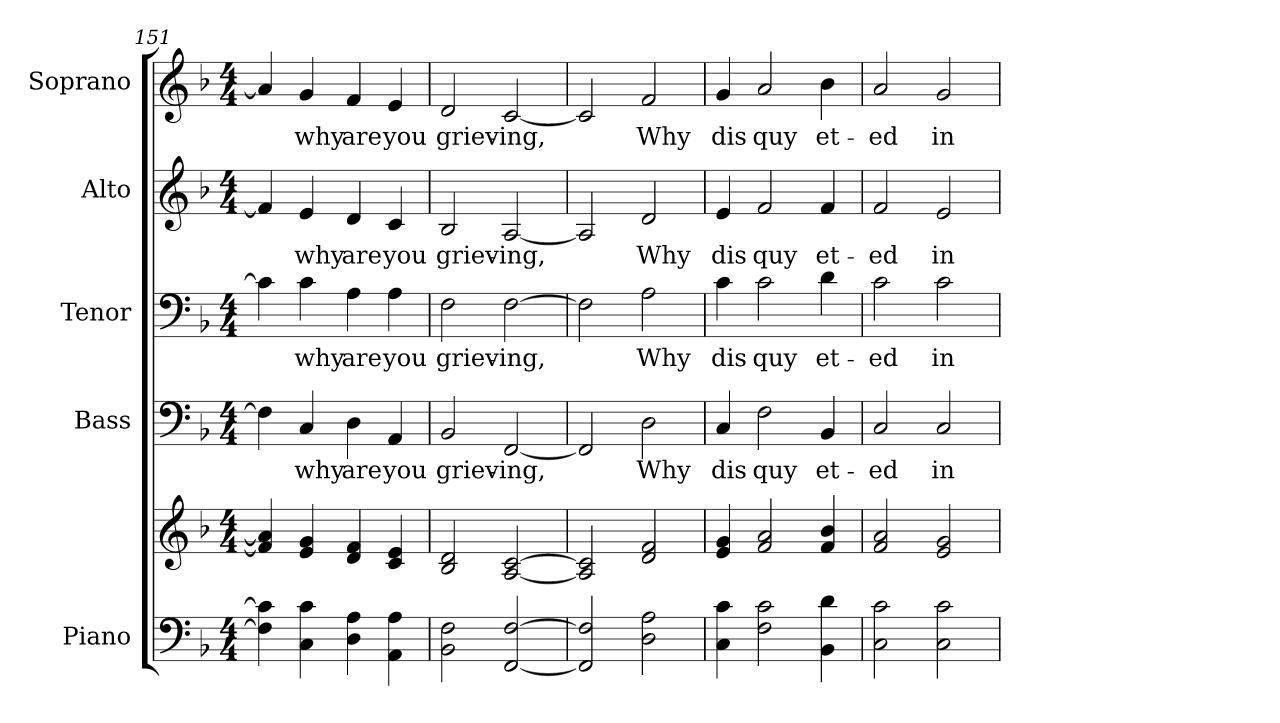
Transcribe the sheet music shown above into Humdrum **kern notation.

**kern	**kern	**kern	**text	**kern	**text	**kern	**text	**kern	**text
*part5	*part5	*part4	*part4	*part3	*part3	*part2	*part2	*part1	*part1
*staff6	*staff5	*staff4	*staff4	*staff3	*staff3	*staff2	*staff2	*staff1	*staff1
*I"Piano	*	*I"Bass	*	*I"Tenor	*	*I"Alto	*	*I"Soprano	*
*I'Pno.	*	*I'B.	*	*I'T.	*	*I'A.	*	*I'S.	*
!!LO:PB:g=z
*clefF4	*clefG2	*clefF4	*	*clefF4	*	*clefG2	*	*clefG2	*
*k[b-]	*k[b-]	*k[b-]	*	*k[b-]	*	*k[b-]	*	*k[b-]	*
*F:	*F:	*F:	*	*F:	*	*F:	*	*F:	*
*M4/4	*M4/4	*M4/4	*	*M4/4	*	*M4/4	*	*M4/4	*
=151	=151	=151	=151	=151	=151	=151	=151	=151	=151
4Fi\] 4ci]	4fi/] 4ai]	4Fi\]	.	4ci\]	.	4fi/]	.	4ai/]	.
!	!	!	!LO:LY:b:color=#000000	!	!	!	!	!	!
!	!	!	!	!	!LO:LY:b:color=#000000	!	!	!	!
!	!	!	!	!	!	!	!LO:LY:b:color=#000000	!	!
!	!	!	!	!	!	!	!	!	!LO:LY:b:color=#000000
4Ci\ 4ci	4ei/ 4gi	4Ci/	why	4ci\	why	4ei/	why	4gi/	why
!	!	!	!LO:LY:b:color=#000000	!	!	!	!	!	!
!	!	!	!	!	!LO:LY:b:color=#000000	!	!	!	!
!	!	!	!	!	!	!	!LO:LY:b:color=#000000	!	!
!	!	!	!	!	!	!	!	!	!LO:LY:b:color=#000000
4Di\ 4Ai	4di/ 4fi	4Di\	are	4Ai\	are	4di/	are	4fi/	are
!	!	!	!LO:LY:b:color=#000000	!	!	!	!	!	!
!	!	!	!	!	!LO:LY:b:color=#000000	!	!	!	!
!	!	!	!	!	!	!	!LO:LY:b:color=#000000	!	!
!	!	!	!	!	!	!	!	!	!LO:LY:b:color=#000000
4AAi\ 4Ai	4ci/ 4ei	4AAi/	you	4Ai\	you	4ci/	you	4ei/	you
=152	=152	=152	=152	=152	=152	=152	=152	=152	=152
!	!	!	!LO:LY:b:color=#000000	!	!	!	!	!	!
!	!	!	!	!	!LO:LY:b:color=#000000	!	!	!	!
!	!	!	!	!	!	!	!LO:LY:b:color=#000000	!	!
!	!	!	!	!	!	!	!	!	!LO:LY:b:color=#000000
2BB-i\ 2Fi	2B-i/ 2di	2BB-i/	griev-	2Fi\	griev-	2B-i/	griev-	2di/	griev-
!	!	!	!LO:LY:b:color=#000000	!	!	!	!	!	!
!	!	!	!	!	!LO:LY:b:color=#000000	!	!	!	!
!	!	!	!	!	!	!	!LO:LY:b:color=#000000	!	!
!	!	!	!	!	!	!	!	!	!LO:LY:b:color=#000000
[<2FFi/ [>2Fi	[<2Ai/ [>2ci	[<2FFi/	-ing,	[>2Fi\	-ing,	[<2Ai/	-ing,	[<2ci/	-ing,
!!LO:PB:g=z
=153	=153	=153	=153	=153	=153	=153	=153	=153	=153
2FFi/] 2Fi]	2Ai/] 2ci]	2FFi/]	.	2Fi\]	.	2Ai/]	.	2ci/]	.
!	!	!	!LO:LY:b:color=#000000	!	!	!	!	!	!
!	!	!	!	!	!LO:LY:b:color=#000000	!	!	!	!
!	!	!	!	!	!	!	!LO:LY:b:color=#000000	!	!
!	!	!	!	!	!	!	!	!	!LO:LY:b:color=#000000
2Di\ 2Ai	2di/ 2fi	2Di\	Why	2Ai\	Why	2di/	Why	2fi/	Why
=154	=154	=154	=154	=154	=154	=154	=154	=154	=154
!	!	!	!LO:LY:b:color=#000000	!	!	!	!	!	!
!	!	!	!	!	!LO:LY:b:color=#000000	!	!	!	!
!	!	!	!	!	!	!	!LO:LY:b:color=#000000	!	!
!	!	!	!	!	!	!	!	!	!LO:LY:b:color=#000000
4Ci\ 4ci	4ei/ 4gi	4Ci/	dis	4ci\	dis	4ei/	dis	4gi/	dis
!	!	!	!LO:LY:b:color=#000000	!	!	!	!	!	!
!	!	!	!	!	!LO:LY:b:color=#000000	!	!	!	!
!	!	!	!	!	!	!	!LO:LY:b:color=#000000	!	!
!	!	!	!	!	!	!	!	!	!LO:LY:b:color=#000000
2Fi\ 2ci	2fi/ 2ai	2Fi\	quy	2ci\	quy	2fi/	quy	2ai/	quy
!	!	!	!LO:LY:b:color=#000000	!	!	!	!	!	!
!	!	!	!	!	!LO:LY:b:color=#000000	!	!	!	!
!	!	!	!	!	!	!	!LO:LY:b:color=#000000	!	!
!	!	!	!	!	!	!	!	!	!LO:LY:b:color=#000000
4BB-i\ 4di	4fi/ 4b-i	4BB-i/	et-	4di\	et-	4fi/	et-	4b-i\	et-
!!LO:PB:g=z
=155	=155	=155	=155	=155	=155	=155	=155	=155	=155
!	!	!	!LO:LY:b:color=#000000	!	!	!	!	!	!
!	!	!	!	!	!LO:LY:b:color=#000000	!	!	!	!
!	!	!	!	!	!	!	!LO:LY:b:color=#000000	!	!
!	!	!	!	!	!	!	!	!	!LO:LY:b:color=#000000
2Ci\ 2ci	2fi/ 2ai	2Ci/	-ed	2ci\	-ed	2fi/	-ed	2ai/	-ed
!	!	!	!LO:LY:b:color=#000000	!	!	!	!	!	!
!	!	!	!	!	!LO:LY:b:color=#000000	!	!	!	!
!	!	!	!	!	!	!	!LO:LY:b:color=#000000	!	!
!	!	!	!	!	!	!	!	!	!LO:LY:b:color=#000000
2Ci\ 2ci	2ei/ 2gi	2Ci/	in	2ci\	in	2ei/	in	2gi/	in
=	=	=	=	=	=	=	=	=	=
*-	*-	*-	*-	*-	*-	*-	*-	*-	*-
